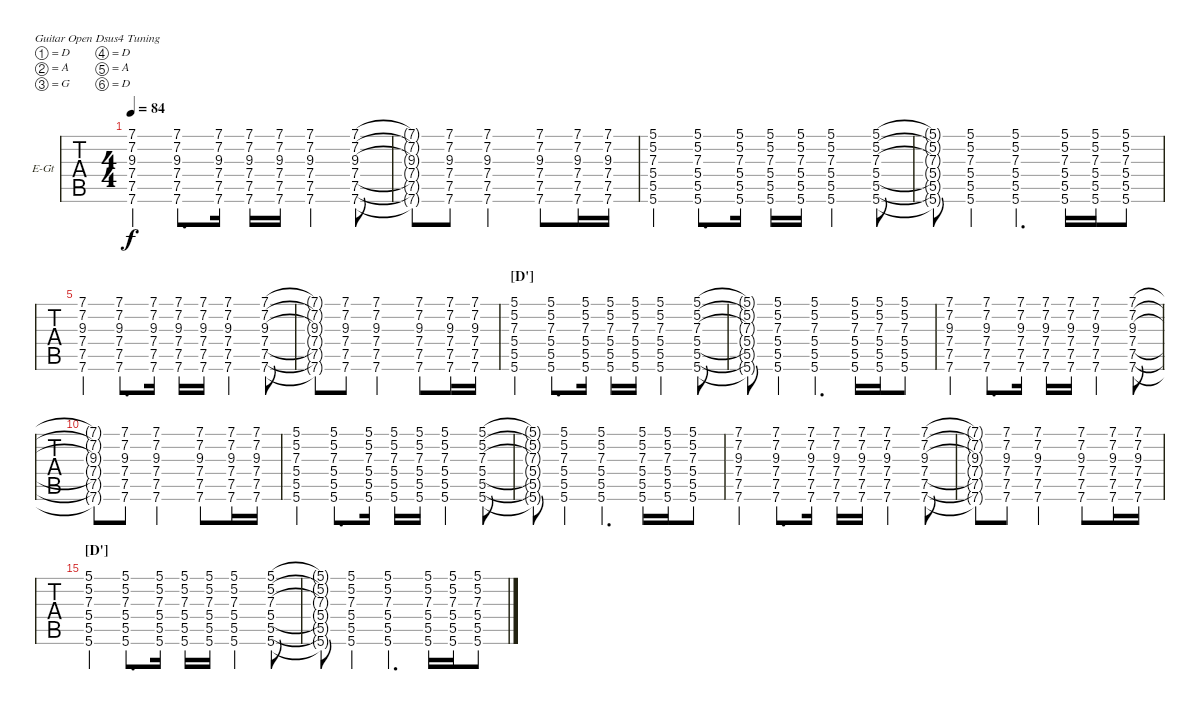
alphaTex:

\bracketExtendMode nobrackets
\firstSystemTrackNameOrientation horizontal
\otherSystemsTrackNameOrientation horizontal
\defaultBarNumberDisplay FirstOfSystem
\track ("Electric Guitar" "E-Gt") {instrument distortionguitar}
\staff {tabs}
\tuning (D4 A3 G3 D3 A2 D2)
\ts (4 4)
\tempo 84
\clef g2
\scale
0.333333
\ks d
(7.1 7.2 9.3 7.4 7.5 7.6).4{dy f} (7.1 7.2 9.3 7.4 7.5 7.6).8{d} (7.1 7.2 9.3 7.4 7.5 7.6).16 (7.1 7.2 9.3 7.4 7.5 7.6).16 (7.1 7.2 9.3 7.4 7.5 7.6).16 (7.1 7.2 9.3 7.4 7.5 7.6).4 (7.1 7.2 9.3 7.4 7.5 7.6).8 |
\scale
0.333333 (7.1{t} 7.2{t} 9.3{t} 7.4{t} 7.5{t} 7.6{t}).8 (7.1 7.2 9.3 7.4 7.5 7.6).8 (7.1 7.2 9.3 7.4 7.5 7.6).2 (7.1 7.2 9.3 7.4 7.5 7.6).8 (7.1 7.2 9.3 7.4 7.5 7.6).16 (7.1 7.2 9.3 7.4 7.5 7.6).16 |
\scale
0.333333 (5.1 5.2 7.3 5.4 5.5 5.6).4 (5.1 5.2 7.3 5.4 5.5 5.6).8{d} (5.1 5.2 7.3 5.4 5.5 5.6).16 (5.1 5.2 7.3 5.4 5.5 5.6).16 (5.1 5.2 7.3 5.4 5.5 5.6).16 (5.1 5.2 7.3 5.4 5.5 5.6).4 (5.1 5.2 7.3 5.4 5.5 5.6).8 |
\scale
0.333333 (5.1{t} 5.2{t} 7.3{t} 5.4{t} 5.5{t} 5.6{t}).8 (5.1 5.2 7.3 5.4 5.5 5.6).4 (5.1 5.2 7.3 5.4 5.5 5.6).4{d} (5.1 5.2 7.3 5.4 5.5 5.6).16 (5.1 5.2 7.3 5.4 5.5 5.6).16 (5.1 5.2 7.3 5.4 5.5 5.6).8 |
\scale
0.333333 (7.1 7.2 9.3 7.4 7.5 7.6).4 (7.1 7.2 9.3 7.4 7.5 7.6).8{d} (7.1 7.2 9.3 7.4 7.5 7.6).16 (7.1 7.2 9.3 7.4 7.5 7.6).16 (7.1 7.2 9.3 7.4 7.5 7.6).16 (7.1 7.2 9.3 7.4 7.5 7.6).4 (7.1 7.2 9.3 7.4 7.5 7.6).8 |
\scale
0.333333 (7.1{t} 7.2{t} 9.3{t} 7.4{t} 7.5{t} 7.6{t}).8 (7.1 7.2 9.3 7.4 7.5 7.6).8 (7.1 7.2 9.3 7.4 7.5 7.6).2 (7.1 7.2 9.3 7.4 7.5 7.6).8 (7.1 7.2 9.3 7.4 7.5 7.6).16 (7.1 7.2 9.3 7.4 7.5 7.6).16 |
\section ("D'" "")
\scale
0.333333 (5.1 5.2 7.3 5.4 5.5 5.6).4 (5.1 5.2 7.3 5.4 5.5 5.6).8{d} (5.1 5.2 7.3 5.4 5.5 5.6).16 (5.1 5.2 7.3 5.4 5.5 5.6).16 (5.1 5.2 7.3 5.4 5.5 5.6).16 (5.1 5.2 7.3 5.4 5.5 5.6).4 (5.1 5.2 7.3 5.4 5.5 5.6).8 |
\scale
0.333333 (5.1{t} 5.2{t} 7.3{t} 5.4{t} 5.5{t} 5.6{t}).8 (5.1 5.2 7.3 5.4 5.5 5.6).4 (5.1 5.2 7.3 5.4 5.5 5.6).4{d} (5.1 5.2 7.3 5.4 5.5 5.6).16 (5.1 5.2 7.3 5.4 5.5 5.6).16 (5.1 5.2 7.3 5.4 5.5 5.6).8 |
\scale
0.333333 (7.1 7.2 9.3 7.4 7.5 7.6).4 (7.1 7.2 9.3 7.4 7.5 7.6).8{d} (7.1 7.2 9.3 7.4 7.5 7.6).16 (7.1 7.2 9.3 7.4 7.5 7.6).16 (7.1 7.2 9.3 7.4 7.5 7.6).16 (7.1 7.2 9.3 7.4 7.5 7.6).4 (7.1 7.2 9.3 7.4 7.5 7.6).8 |
\scale
0.333333 (7.1{t} 7.2{t} 9.3{t} 7.4{t} 7.5{t} 7.6{t}).8 (7.1 7.2 9.3 7.4 7.5 7.6).8 (7.1 7.2 9.3 7.4 7.5 7.6).2 (7.1 7.2 9.3 7.4 7.5 7.6).8 (7.1 7.2 9.3 7.4 7.5 7.6).16 (7.1 7.2 9.3 7.4 7.5 7.6).16 |
\scale
0.333333 (5.1 5.2 7.3 5.4 5.5 5.6).4 (5.1 5.2 7.3 5.4 5.5 5.6).8{d} (5.1 5.2 7.3 5.4 5.5 5.6).16 (5.1 5.2 7.3 5.4 5.5 5.6).16 (5.1 5.2 7.3 5.4 5.5 5.6).16 (5.1 5.2 7.3 5.4 5.5 5.6).4 (5.1 5.2 7.3 5.4 5.5 5.6).8 |
\scale
0.333333 (5.1{t} 5.2{t} 7.3{t} 5.4{t} 5.5{t} 5.6{t}).8 (5.1 5.2 7.3 5.4 5.5 5.6).4 (5.1 5.2 7.3 5.4 5.5 5.6).4{d} (5.1 5.2 7.3 5.4 5.5 5.6).16 (5.1 5.2 7.3 5.4 5.5 5.6).16 (5.1 5.2 7.3 5.4 5.5 5.6).8 |
\scale
0.333333 (7.1 7.2 9.3 7.4 7.5 7.6).4 (7.1 7.2 9.3 7.4 7.5 7.6).8{d} (7.1 7.2 9.3 7.4 7.5 7.6).16 (7.1 7.2 9.3 7.4 7.5 7.6).16 (7.1 7.2 9.3 7.4 7.5 7.6).16 (7.1 7.2 9.3 7.4 7.5 7.6).4 (7.1 7.2 9.3 7.4 7.5 7.6).8 |
\scale
0.333333 (7.1{t} 7.2{t} 9.3{t} 7.4{t} 7.5{t} 7.6{t}).8 (7.1 7.2 9.3 7.4 7.5 7.6).8 (7.1 7.2 9.3 7.4 7.5 7.6).2 (7.1 7.2 9.3 7.4 7.5 7.6).8 (7.1 7.2 9.3 7.4 7.5 7.6).16 (7.1 7.2 9.3 7.4 7.5 7.6).16 |
\section ("D'" "")
\scale
0.333333 (5.1 5.2 7.3 5.4 5.5 5.6).4 (5.1 5.2 7.3 5.4 5.5 5.6).8{d} (5.1 5.2 7.3 5.4 5.5 5.6).16 (5.1 5.2 7.3 5.4 5.5 5.6).16 (5.1 5.2 7.3 5.4 5.5 5.6).16 (5.1 5.2 7.3 5.4 5.5 5.6).4 (5.1 5.2 7.3 5.4 5.5 5.6).8 |
\scale
0.333333 (5.1{t} 5.2{t} 7.3{t} 5.4{t} 5.5{t} 5.6{t}).8 (5.1 5.2 7.3 5.4 5.5 5.6).4 (5.1 5.2 7.3 5.4 5.5 5.6).4{d} (5.1 5.2 7.3 5.4 5.5 5.6).16 (5.1 5.2 7.3 5.4 5.5 5.6).16 (5.1 5.2 7.3 5.4 5.5 5.6).8
